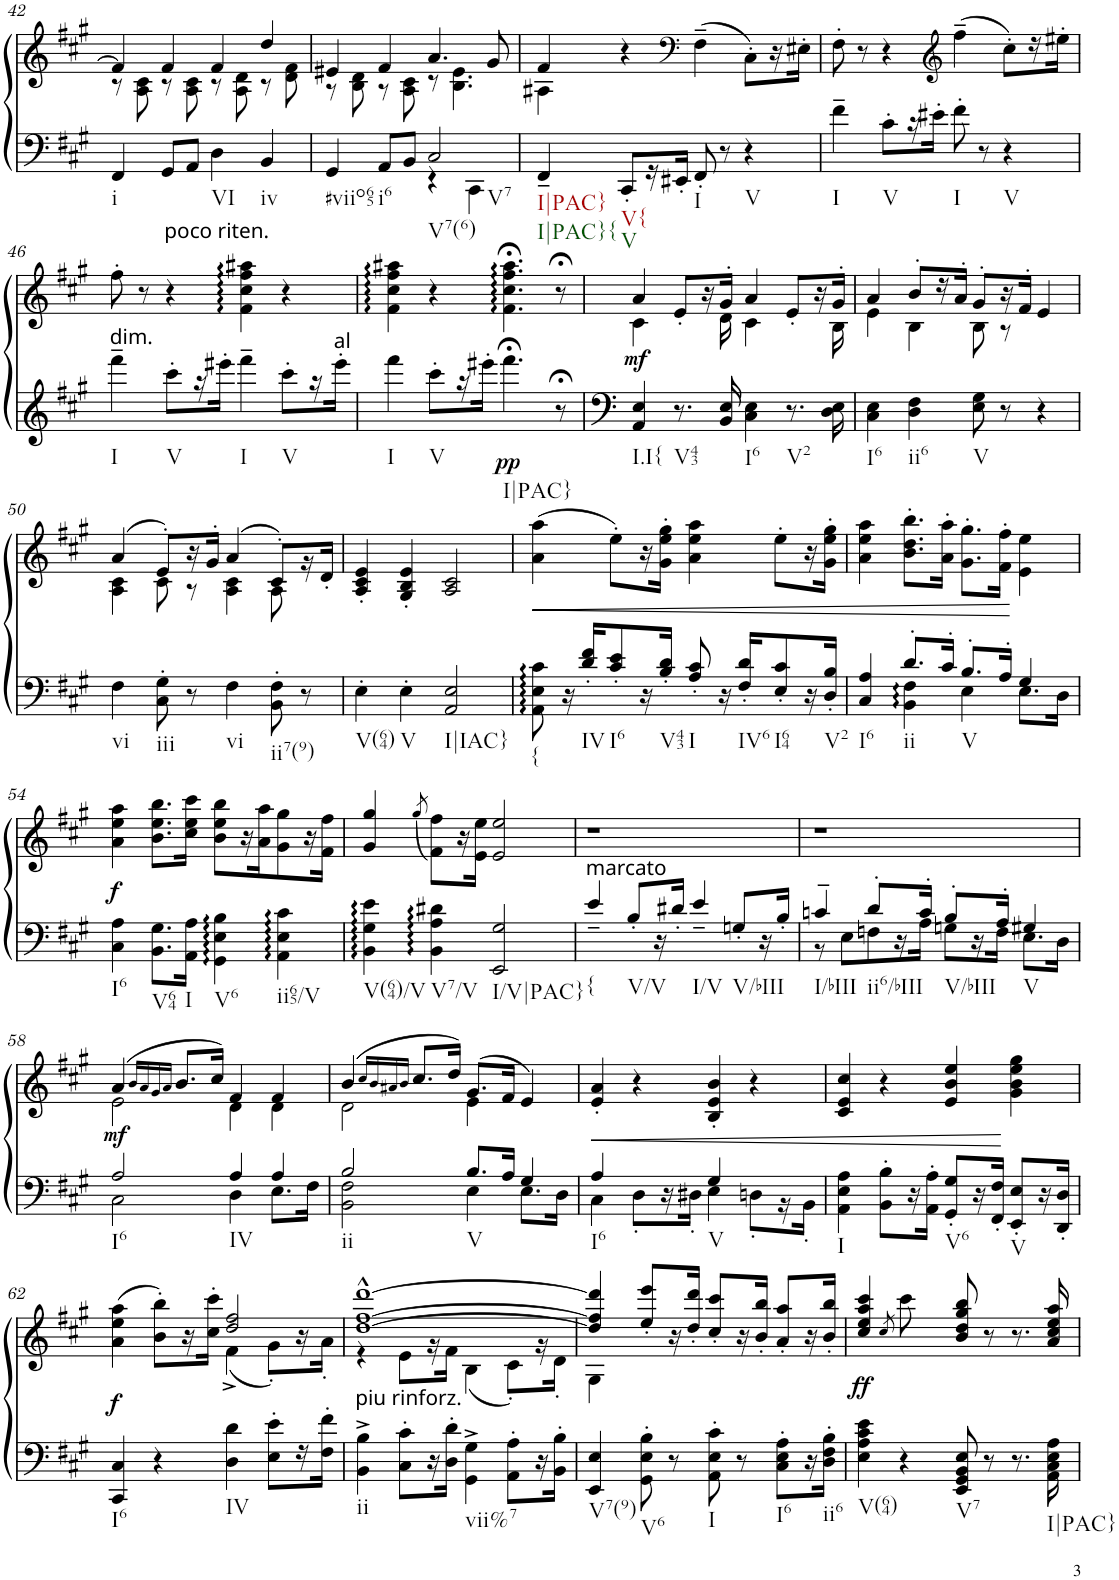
**kern	**kern	**dynam
*part1	*part1	*part1
*staff2	*staff1	*staff1/2
*I"Klavier	*	*
*I'Klav.	*	*
!!LO:PB:g=z
*clefF4	*clefG2	*
*k[f#c#g#]	*k[f#c#g#]	*
*A:	*A:	*
*M4/4	*M4/4	*
*met(c)	*met(c)	*
=42	=42	=42
*	*^	*
!LO:TX:b:t=i	!	!	!
4FF#/	4f#/]	8r	.
.	.	8A\ 8c#\	.
8GG#/L	4f#/	8r	.
8AA/J	.	8A\ 8c#\	.
!LO:TX:b:t=VI	!	!	!
4D\	4f#/	8r	.
.	.	8A\ 8d\	.
!LO:TX:b:t=iv	!	!	!
4BB/	4dd/	8r	.
.	.	8d\ 8f#\	.
=43	=43	=43	=43
*^	*	*	*
!LO:TX:b:t=#viio65	!	!	!	!
4GG#/	2ryy	4e#X/	8r	.
.	.	.	8B\ 8d\	.
!LO:TX:b:t=i6	!	!	!	!
8AA/L	.	4f#/	8r	.
8BB/J	.	.	8A\ 8c#\	.
!LO:TX:b:t=V7(6)	!	!	!	!
!LO:TX:b:t=V7	!	!	!	!
2C#/	4r	4.a/	8r	.
.	.	.	4.B\ 4.e#\	.
.	4CC#\	.	.	.
.	.	8g#/	.	.
*v	*v	*	*	*
=44	=44	=44	=44
!LO:TX:b:t=I|PAC}	!	!	!
!LO:TX:b:t=I|PAC}{	!	!	!
4FF#~/	4f#/	4A#X\	.
!LO:TX:b:t=V{	!	!	!
!LO:TX:b:t=V	!	!	!
8CC#'/L	4r	4ryy	.
16r	.	.	.
16EE#X'/JJ	.	.	.
*	*clefF4	*	*
!LO:TX:b:t=I	!	!	!
8FF#'/	(4F#~\	2ryy	.
8r	.	.	.
!LO:TX:b:t=V	!	!	!
4r	8C#'\L)	.	.
.	16r	.	.
.	16E#X'\JJ	.	.
*	*v	*v	*
=45	=45	=45
!LO:TX:b:t=I	!	!
4f#~\	8F#'\	.
.	8r	.
!LO:TX:b:t=V	!	!
8c#'\L	4r	.
16r	.	.
16e#X'\JJ	.	.
*	*clefG2	*
!LO:TX:b:t=I	!	!
8f#'\	(4ff#~\	.
8r	.	.
!LO:TX:b:t=V	!	!
4r	8cc#'\L)	.
.	16r	.
.	16ee#X'\JJ	.
!!LO:LB:g=z
=46	=46	=46
!LO:TX:a:t=dim.	!	!
!LO:TX:b:t=I	!	!
4fff#~\	8ff#'\	.
.	8r	.
!	!LO:TX:a:t=poco riten.	!
!LO:TX:b:t=V	!	!
8ccc#'\L	4r	.
16r	.	.
16eee#X'\JJ	.	.
!LO:TX:b:t=I	!	!
4fff#~\	4f#\ 4cc#\ 4ff#\ 4aa#X\	.
!LO:TX:b:t=V	!	!
8ccc#'\L	4r	.
16r	.	.
!LO:TX:a:t=al	!	!
16eee#'\JJ	.	.
=47	=47	=47
!LO:TX:b:t=I	!	!
4fff#\	4f#\ 4cc#\ 4ff#\ 4aa#X\	.
!LO:TX:b:t=V	!	!
8ccc#'\L	4r	.
16r	.	.
16eee#X'\JJ	.	.
!LO:TX:b:t=I|PAC}	!	!
!	!	!LO:DY:b=2
4.fff#;<\	4.f#\;< 4.cc#\;< 4.ff#\;< 4.aa#\;<	pp
8r;<	8r;<	.
=48	=48	=48
*	*^	*
!LO:TX:b:t=I.I{	!	!	!
!	!	!	!LO:DY:b
4AA/ 4E/	4a/	4c#\	mf
!LO:TX:b:t=V43	!	!	!
8.r	8e'/L	8ryy	.
.	16r	16ryy	.
16BB/ 16E/	16g#'/JJ	16d\	.
!LO:TX:b:t=I6	!	!	!
4C#\ 4E\	4a/	4c#\	.
!LO:TX:b:t=V2	!	!	!
8.r	8e'/L	8ryy	.
.	16r	16ryy	.
16D\ 16E\	16g#'/JJ	16B\	.
=49	=49	=49	=49
!LO:TX:b:t=I6	!	!	!
4C#\ 4E\	4a/	4e\	.
!LO:TX:b:t=ii6	!	!	!
4D\ 4F#\	8b'/L	4B\	.
.	16r	.	.
.	16a'/JJ	.	.
!LO:TX:b:t=V	!	!	!
8E\ 8G#\	8g#'/L	8B\	.
8r	16r	8r	.
.	16f#'/JJ	.	.
4r	4e/	4ryy	.
!!LO:LB:g=z	!!
=50	=50	=50	=50
!LO:TX:b:t=vi	!	!	!
4F#\	(4a/	4A\ 4c#\	.
!LO:TX:b:t=iii	!	!	!
8C#\' 8G#\'	8e'/L)	8c#\	.
8r	16r	8r	.
.	16g#'/JJ	.	.
!LO:TX:b:t=vi	!	!	!
4F#\	(4a/	4A\ 4c#\	.
!LO:TX:b:t=ii7(9)	!	!	!
8BB\' 8F#\'	8c#'/L)	8A\	.
8r	16r	8ryy	.
.	16d'/JJ	.	.
*	*v	*v	*
=51	=51	=51
!LO:TX:b:t=V(64)	!	!
4E'\	4A/' 4c#/' 4e/'	.
!LO:TX:b:t=V	!	!
4E'\	4G#/' 4B/' 4e/'	.
!LO:TX:b:t=I|IAC}	!	!
2AA/ 2E/	2A/ 2c#/	.
=52	=52	=52
!LO:TX:b:t={	!	!
!	!	!LO:HP:b
8AA\ 8E\ 8c#\	(4a\ 4aa\	<
16r	.	.
!LO:TX:b:t=IV	!	!
16d/' 16f#/'KL	.	.
!LO:TX:b:t=I6	!	!
8c#/' 8e/'	8ee'\L)	.
16r	16r	.
!LO:TX:b:t=V43	!	!
16B/' 16d/'JJ	16g#\' 16ee\' 16gg#\'JJ	.
!LO:TX:b:t=I	!	!
8A/' 8c#/'	4a\ 4ee\ 4aa\	.
16r	.	.
!LO:TX:b:t=IV6	!	!
16F#/' 16d/'KL	.	.
!LO:TX:b:t=I64	!	!
8E/' 8c#/'	8ee'\L	.
16r	16r	.
!LO:TX:b:t=V2	!	!
16D/' 16B/'JJ	16g#\' 16ee\' 16gg#\'JJ	.
=53	=53	=53
*^	*	*
!LO:TX:b:t=I6	!	!	!
4C#/ 4A/	4ryy	4a\ 4ee\ 4aa\	.
!LO:TX:b:t=ii	!	!	!
8.d'/L	4BB\ 4F#\	8.b\' 8.dd\' 8.bb\'L	.
16c#'/Jk	.	16a\' 16aa\'Jk	.
!LO:TX:b:t=V	!	!	!
8.B'/L	4E\	8.g#\' 8.gg#\'L	.
16A'/Jk	.	16f#\' 16ff#\'Jk	.
4G#/	8.E\L	4e\ 4ee\	[
.	16D\Jk	.	.
!!LO:LB:g=z
=54	=54	=54	=54
!LO:TX:b:t=I6	!	!	!
!	!	!	!LO:DY:b
*v	*v	*	*
4C#\ 4A\	4a\ 4ee\ 4aa\	f
!LO:TX:b:t=V64	!	!
8.BB\ 8.G#\L	8.b\ 8.ee\ 8.bb\L	.
!LO:TX:b:t=I	!	!
16AA\ 16A\Jk	16cc#\ 16ee\ 16ccc#\Jk	.
!LO:TX:b:t=V6	!	!
4GG#\ 4E\ 4B\	8b\ 8ee\ 8bb\L	.
.	16r	.
.	16a\ 16aa\J	.
!LO:TX:b:t=ii65/V	!	!
4AA\ 4E\ 4c#\	8g#\ 8gg#\	.
.	16r	.
.	16f#\ 16ff#\JJ	.
=55	=55	=55
!LO:TX:b:t=V(64)/V	!	!
4BB\ 4G#\ 4e\	4g#/ 4gg#/	.
.	(8qgg#/	.
!LO:TX:b:t=V7/V	!	!
4BB\ 4A\ 4d#X\	8f#\ 8ff#\L)	.
.	16r	.
.	16e\ 16ee\JJ	.
!LO:TX:b:t=I/V|PAC}	!	!
2EE/ 2G#/	2e/ 2ee/	.
=56	=56	=56
!LO:TX:a:t=marcato	!	!
!LO:TX:b:t={	!	!
4e~/	1r	.
!LO:TX:b:t=V/V	!	!
8B'/L	.	.
16r	.	.
16d#X'/JJ	.	.
!LO:TX:b:t=I/V	!	!
4e~/	.	.
!LO:TX:b:t=V/bIII	!	!
8Gn'/L	.	.
16r	.	.
16B'/JJ	.	.
=57	=57	=57
*^	*	*
!LO:TX:b:t=I/bIII	!	!	!
4cn~/	8r	1r	.
.	8E\L	.	.
!LO:TX:b:t=ii6/bIII	!	!	!
8d'/L	8Fn\	.	.
16r	16ryy	.	.
16c'/JJ	16A\JJ	.	.
!LO:TX:b:t=V/bIII	!	!	!
8B'/L	8Gn\L	.	.
16r	16ryy	.	.
16A'/JJ	16F\JJ	.	.
!LO:TX:b:t=V	!	!	!
4G#X/	8.E\L	.	.
.	16D\Jk	.	.
!!LO:LB:g=z
=58	=58	=58	=58
*	*	*^	*
!LO:TX:b:t=I6	!	!	!	!
!	!	!	!	!LO:DY:b
2A/	2C#\	(4a/	2e\	mf
.	.	16qb/LL	.	.
.	.	16qa/	.	.
.	.	16qg#/	.	.
.	.	16qa/JJ	.	.
.	.	8.b/L	.	.
.	.	16cc#/Jk)	.	.
!LO:TX:b:t=IV	!	!	!	!
4A/	4D\	4f#/	4d\	.
4A/	8.E\L	4f#/	4d\	.
.	16F#\Jk	.	.	.
=59	=59	=59	=59	=59
!LO:TX:b:t=ii	!	!	!	!
2B/	2BB\ 2F#\	(4b/	2d\	.
.	.	16qcc#/LL	.	.
.	.	16qb/	.	.
.	.	16qa#X/	.	.
.	.	16qb/JJ	.	.
.	.	8.cc#/L	.	.
.	.	16dd/Jk)	.	.
!LO:TX:b:t=V	!	!	!	!
8.B/L	4E\	(8.g#/L	4e\	.
16A/Jk	.	16f#/Jk	.	.
4G#/	8.E\L	4e/)	4ryy	.
.	16D\Jk	.	.	.
*	*	*v	*v	*
=60	=60	=60	=60
!LO:TX:b:t=I6	!	!	!
!	!	!	!LO:HP:b
4A/	4C#\	4e/' 4a/'	<
4ryy	8D'\L	4r	.
.	16r	.	.
.	16D#X'\JJ	.	.
!LO:TX:b:t=V	!	!	!
4G#/	4E\	4B/' 4e/' 4b/'	.
4ryy	8Dn'\L	4r	.
.	16r	.	.
.	16BB'\JJ	.	.
=61	=61	=61	=61
!LO:TX:b:t=I	!	!	!
*v	*v	*	*
4AA\ 4E\ 4A\	4c#/ 4e/ 4cc#/	.
8BB\' 8B\'L	4r	.
16r	.	.
16AA\' 16A\'JJ	.	.
!LO:TX:b:t=V6	!	!
8GG#/' 8G#/'L	4e/ 4b/ 4ee/	.
16r	.	.
16FF#/' 16F#/'JJ	.	.
!LO:TX:b:t=V	!	!
8EE/' 8E/'L	4g#\ 4b\ 4ee\ 4gg#\	[
16r	.	.
16DD/' 16D/'JJ	.	.
!!LO:LB:g=z
=62	=62	=62
*	*^	*
!LO:TX:b:t=I6	!	!	!
!	!	!	!LO:DY:b
4CC#/ 4C#/	(4a\ 4ee\ 4aa\	2ryy	f
4r	8b\' 8bb\'L)	.	.
.	16r	.	.
.	16cc#\' 16ccc#\'JJ	.	.
!LO:TX:b:t=IV	!	!	!
4D\ 4d\	2dd/ 2ff#/	(4f#^\	.
8E\' 8e\'L	.	8g#'\L)	.
16r	.	16r	.
16F#\' 16f#\'JJ	.	16a'\JJ	.
=63	=63	=63	=63
!LO:TX:a:t=piu rinforz.	!	!	!
!LO:TX:b:t=ii	!	!	!
4BB\^ 4B\^	[1dd^^ [1ff#^^ [1ddd^^	4r	.
8C#\' 8c#\'L	.	8e\L	.
16r	.	16r	.
16D\' 16d\'JJ	.	16f#\JJ	.
!LO:TX:b:t=vii%7	!	!	!
4GG#\^ 4G#\^	.	(4B\	.
8AA\' 8A\'L	.	8c#'\L)	.
16r	.	16r	.
16BB\' 16B\'JJ	.	16d'\JJ	.
=64	=64	=64	=64
!LO:TX:b:t=V7(9)	!	!	!
4EE/ 4E/	4dd/] 4ff#/] 4ddd/]	4G#\	.
!LO:TX:b:t=V6	!	!	!
8GG#\' 8E\' 8B\'	8ee/' 8eee/'L	4ryy	.
8r	16r	.	.
.	16dd/' 16ddd/'JJ	.	.
!LO:TX:b:t=I	!	!	!
8AA\' 8E\' 8c#\'	8cc#/' 8ccc#/'L	2ryy	.
8r	16r	.	.
.	16b/' 16bb/'JJ	.	.
!LO:TX:b:t=I6	!	!	!
8C#\' 8E\' 8A\'L	8a/' 8aa/'L	.	.
16r	16r	.	.
!LO:TX:b:t=ii6	!	!	!
16D\' 16F#\' 16B\'JJ	16b/' 16bb/'JJ	.	.
*	*v	*v	*
=65	=65	=65
!LO:TX:b:t=V(64)	!	!
!	!	!LO:DY:b
4E\ 4A\ 4c#\ 4e\	4cc#/ 4ee/ 4aa/ 4ccc#/	ff
.	8qcc#/	.
4r	8ccc#\	.
.	8ryy	.
!LO:TX:b:t=V7	!	!
8EE/ 8GG#/ 8BB/ 8E/	8b/ 8dd/ 8gg#/ 8bb/	.
8r	8r	.
8.r	8.r	.
!LO:TX:b:t=I|PAC}	!	!
16AA\ 16C#\ 16E\ 16A\	16a/ 16cc#/ 16ee/ 16aa/	.
=	=	=
*-	*-	*-
